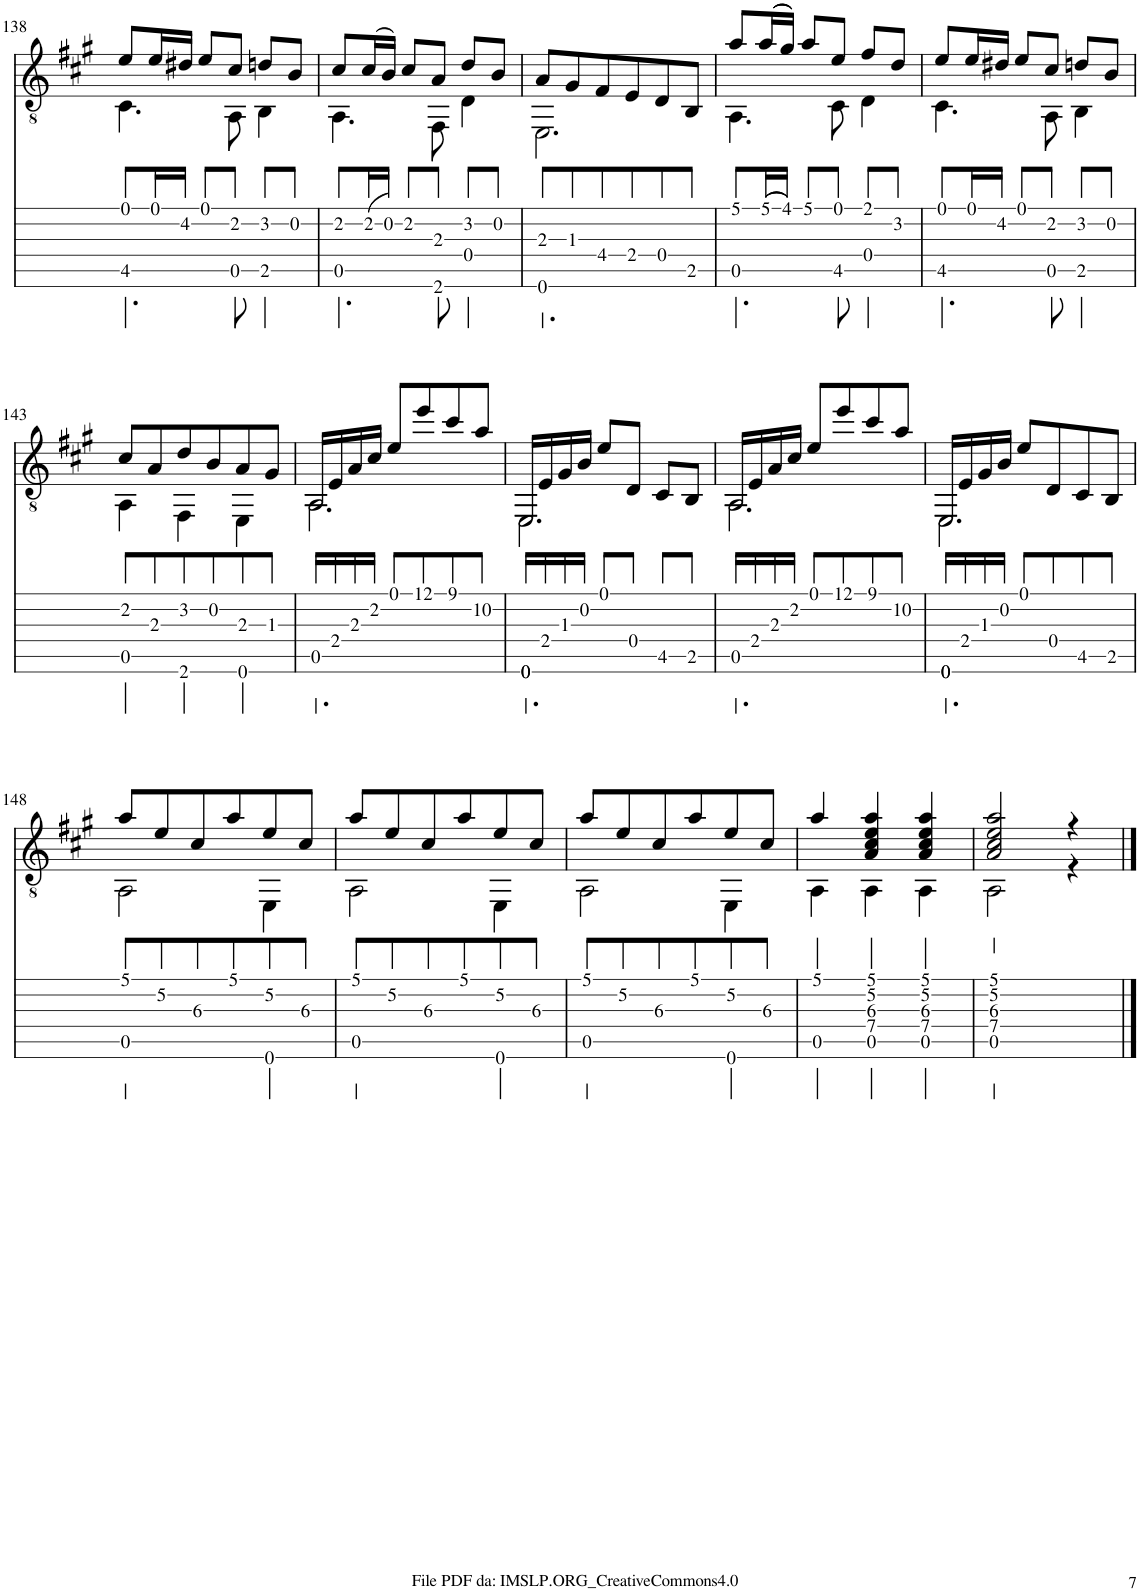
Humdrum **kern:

**kern	**kern
*part2	*part1
*staff2	*staff1
*I"Chitarra classica (Intavolatura)	*I"Guitar
!!LO:PB:g=z
*	*clefGv2
*k[f#c#g#]	*k[f#c#g#]
*M3/4	*M3/4
=138	=138
*^	*^
8e/L	4.C#\	8e/L	4.C#\
16e/L	.	16e/L	.
16d#X/JJ	.	16d#X/JJ	.
8e/L	.	8e/L	.
8c#/J	8AA\	8c#/J	8AA\
8dn/L	4BB\	8dn/L	4BB\
8B/J	.	8B/J	.
=139	=139	=139	=139
8c#/L	4.AA\	8c#/L	4.AA\
(16c#/L	.	(16c#/L	.
16B/JJ)	.	16B/JJ)	.
8c#/L	.	8c#/L	.
8A/J	8FF#\	8A/J	8FF#\
8d/L	4D\	8d/L	4D\
8B/J	.	8B/J	.
=140	=140	=140	=140
8A/L	2.EE\	8A/L	2.EE\
8G#/	.	8G#/	.
8F#/	.	8F#/	.
8E/	.	8E/	.
8D/	.	8D/	.
8BB/J	.	8BB/J	.
=141	=141	=141	=141
8a/L	4.AA\	8a/L	4.AA\
((16a/L	.	((16a/L	.
16g#/JJ))	.	16g#/JJ))	.
8a/L	.	8a/L	.
8e/J	8C#\	8e/J	8C#\
8f#/L	4D\	8f#/L	4D\
8d/J	.	8d/J	.
=142	=142	=142	=142
8e/L	4.C#\	8e/L	4.C#\
16e/L	.	16e/L	.
16d#X/JJ	.	16d#X/JJ	.
8e/L	.	8e/L	.
8c#/J	8AA\	8c#/J	8AA\
8dn/L	4BB\	8dn/L	4BB\
8B/J	.	8B/J	.
!!LO:LB:g=z	!!
=143	=143	=143	=143
8c#/L	4AA\	8c#/L	4AA\
8A/	.	8A/	.
8d/	4FF#\	8d/	4FF#\
8B/	.	8B/	.
8A/	4EE\	8A/	4EE\
8G#/J	.	8G#/J	.
=144	=144	=144	=144
!LO:N:head=open	!	!LO:N:head=open	!
16AA/LL	2.AA\	16AA/LL	2.AA\
16E/	.	16E/	.
16A/	.	16A/	.
16c#/JJ	.	16c#/JJ	.
8e/L	.	8e/L	.
8ee/	.	8ee/	.
8cc#/	.	8cc#/	.
8a/J	.	8a/J	.
=145	=145	=145	=145
!LO:N:head=open	!	!LO:N:head=open	!
16EE/LL	2.EE\	16EE/LL	2.EE\
16E/	.	16E/	.
16G#/	.	16G#/	.
16B/JJ	.	16B/JJ	.
8e/L	.	8e/L	.
8D/J	.	8D/J	.
8C#/L	.	8C#/L	.
8BB/J	.	8BB/J	.
=146	=146	=146	=146
!LO:N:head=open	!	!LO:N:head=open	!
16AA/LL	2.AA\	16AA/LL	2.AA\
16E/	.	16E/	.
16A/	.	16A/	.
16c#/JJ	.	16c#/JJ	.
8e/L	.	8e/L	.
8ee/	.	8ee/	.
8cc#/	.	8cc#/	.
8a/J	.	8a/J	.
=147	=147	=147	=147
!LO:N:head=open	!	!LO:N:head=open	!
16EE/LL	2.EE\	16EE/LL	2.EE\
16E/	.	16E/	.
16G#/	.	16G#/	.
16B/JJ	.	16B/JJ	.
8e/L	.	8e/L	.
8D/	.	8D/	.
8C#/	.	8C#/	.
8BB/J	.	8BB/J	.
!!LO:LB:g=z	!!
=148	=148	=148	=148
8a/L	2AA\	8a/L	2AA\
8e/	.	8e/	.
8c#/	.	8c#/	.
8a/	.	8a/	.
8e/	4EE\	8e/	4EE\
8c#/J	.	8c#/J	.
=149	=149	=149	=149
8a/L	2AA\	8a/L	2AA\
8e/	.	8e/	.
8c#/	.	8c#/	.
8a/	.	8a/	.
8e/	4EE\	8e/	4EE\
8c#/J	.	8c#/J	.
=150	=150	=150	=150
8a/L	2AA\	8a/L	2AA\
8e/	.	8e/	.
8c#/	.	8c#/	.
8a/	.	8a/	.
8e/	4EE\	8e/	4EE\
8c#/J	.	8c#/J	.
=151	=151	=151	=151
4a/	4AA\	4a/	4AA\
4A/ 4c#/ 4e/ 4a/	4AA\	4A/ 4c#/ 4e/ 4a/	4AA\
4A/ 4c#/ 4e/ 4a/	4AA\	4A/ 4c#/ 4e/ 4a/	4AA\
=152	=152	=152	=152
2A/ 2c#/ 2e/ 2a/	2AA\	2A/ 2c#/ 2e/ 2a/	2AA\
4r	4r	4r	4r
*v	*v	*	*
*	*v	*v
==	==
*-	*-
